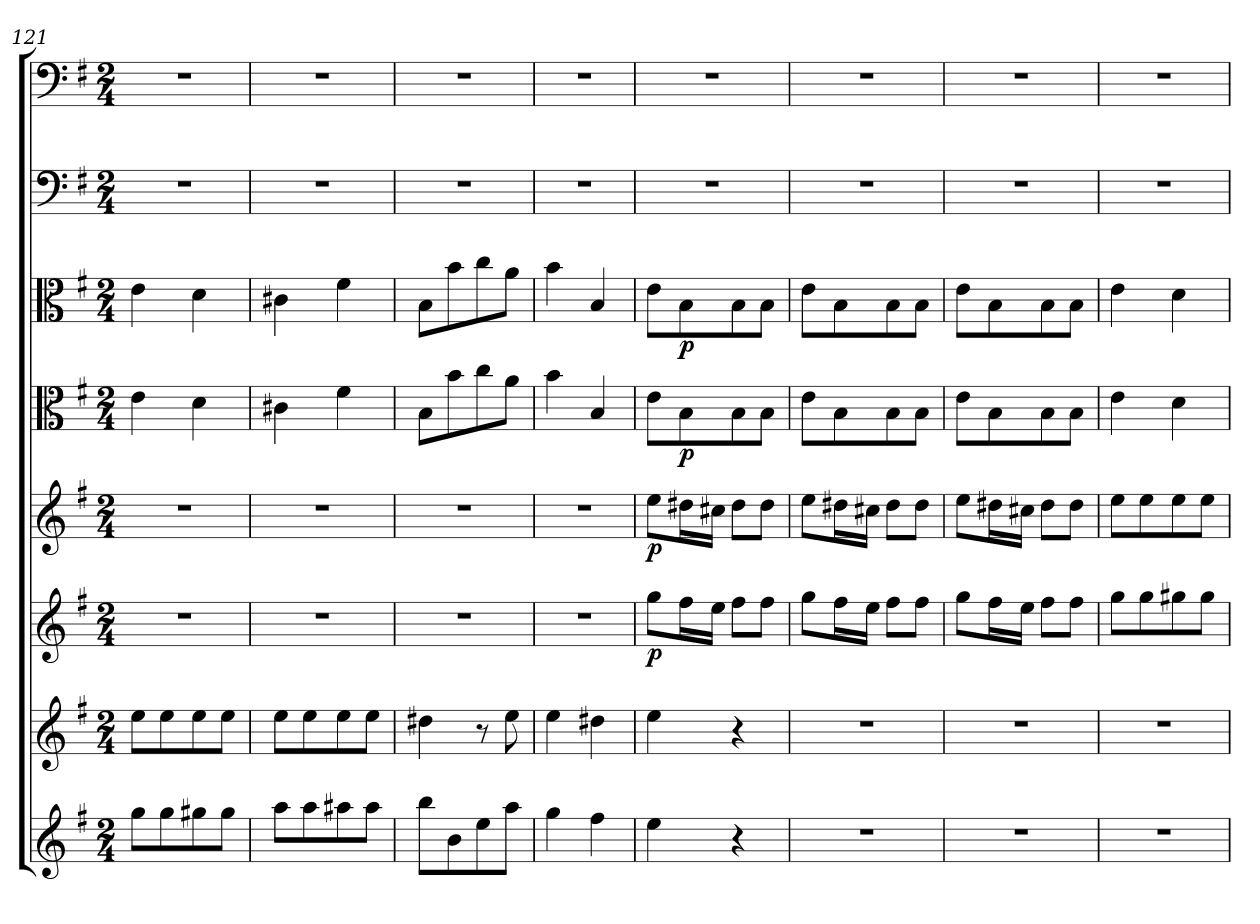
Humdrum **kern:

**kern	**kern	**kern	**dynam	**kern	**dynam	**kern	**dynam	**kern	**dynam	**kern	**kern
*part8	*part7	*part6	*part6	*part5	*part5	*part4	*part4	*part3	*part3	*part2	*part1
*staff8	*staff7	*staff6	*staff6	*staff5	*staff5	*staff4	*staff4	*staff3	*staff3	*staff2	*staff1
*clefG2	*clefG2	*clefG2	*	*clefG2	*	*clefC3	*	*clefC3	*	*clefF4	*clefF4
*k[f#]	*k[f#]	*k[f#]	*	*k[f#]	*	*k[f#]	*	*k[f#]	*	*k[f#]	*k[f#]
*e:	*e:	*e:	*	*e:	*	*e:	*	*e:	*	*e:	*e:
*M2/4	*M2/4	*M2/4	*	*M2/4	*	*M2/4	*	*M2/4	*	*M2/4	*M2/4
=121	=121	=121	=121	=121	=121	=121	=121	=121	=121	=121	=121
8gg\L	8ee\L	2r	.	2r	.	4e\	.	4e\	.	2r	2r
8gg\	8ee\	.	.	.	.	.	.	.	.	.	.
8gg#X\	8ee\	.	.	.	.	4d\	.	4d\	.	.	.
8gg#\J	8ee\J	.	.	.	.	.	.	.	.	.	.
=122	=122	=122	=122	=122	=122	=122	=122	=122	=122	=122	=122
8aa\L	8ee\L	2r	.	2r	.	4c#X\	.	4c#X\	.	2r	2r
8aa\	8ee\	.	.	.	.	.	.	.	.	.	.
8aa#X\	8ee\	.	.	.	.	4f#\	.	4f#\	.	.	.
8aa#\J	8ee\J	.	.	.	.	.	.	.	.	.	.
=123	=123	=123	=123	=123	=123	=123	=123	=123	=123	=123	=123
8bb\L	4dd#X\	2r	.	2r	.	8B\L	.	8B\L	.	2r	2r
8b\	.	.	.	.	.	8b\	.	8b\	.	.	.
8ee\	8r	.	.	.	.	8cc\	.	8cc\	.	.	.
8aa\J	8ee\	.	.	.	.	8a\J	.	8a\J	.	.	.
=124	=124	=124	=124	=124	=124	=124	=124	=124	=124	=124	=124
4gg\	4ee\	2r	.	2r	.	4b\	.	4b\	.	2r	2r
4ff#\	4dd#X\	.	.	.	.	4B/	.	4B/	.	.	.
=125	=125	=125	=125	=125	=125	=125	=125	=125	=125	=125	=125
4ee\	4ee\	8gg\L	p	8ee\L	p	8e\L	.	8e\L	.	2r	2r
.	.	16ff#\L	.	16dd#X\L	.	8B\	p	8B\	p	.	.
.	.	16ee\JJ	.	16cc#X\JJ	.	.	.	.	.	.	.
4r	4r	8ff#\L	.	8dd#\L	.	8B\	.	8B\	.	.	.
.	.	8ff#\J	.	8dd#\J	.	8B\J	.	8B\J	.	.	.
=126	=126	=126	=126	=126	=126	=126	=126	=126	=126	=126	=126
2r	2r	8gg\L	.	8ee\L	.	8e\L	.	8e\L	.	2r	2r
.	.	16ff#\L	.	16dd#X\L	.	8B\	.	8B\	.	.	.
.	.	16ee\JJ	.	16cc#X\JJ	.	.	.	.	.	.	.
.	.	8ff#\L	.	8dd#\L	.	8B\	.	8B\	.	.	.
.	.	8ff#\J	.	8dd#\J	.	8B\J	.	8B\J	.	.	.
=127	=127	=127	=127	=127	=127	=127	=127	=127	=127	=127	=127
2r	2r	8gg\L	.	8ee\L	.	8e\L	.	8e\L	.	2r	2r
.	.	16ff#\L	.	16dd#X\L	.	8B\	.	8B\	.	.	.
.	.	16ee\JJ	.	16cc#X\JJ	.	.	.	.	.	.	.
.	.	8ff#\L	.	8dd#\L	.	8B\	.	8B\	.	.	.
.	.	8ff#\J	.	8dd#\J	.	8B\J	.	8B\J	.	.	.
=128	=128	=128	=128	=128	=128	=128	=128	=128	=128	=128	=128
2r	2r	8gg\L	.	8ee\L	.	4e\	.	4e\	.	2r	2r
.	.	8gg\	.	8ee\	.	.	.	.	.	.	.
.	.	8gg#X\	.	8ee\	.	4d\	.	4d\	.	.	.
.	.	8gg#\J	.	8ee\J	.	.	.	.	.	.	.
=	=	=	=	=	=	=	=	=	=	=	=
*-	*-	*-	*-	*-	*-	*-	*-	*-	*-	*-	*-
